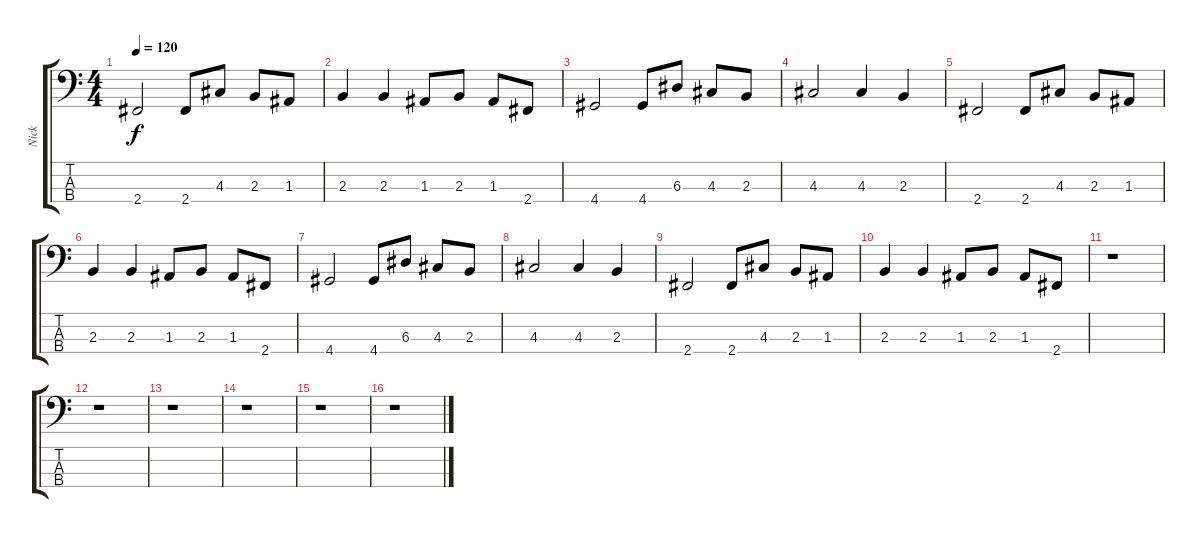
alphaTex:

\track ("Nick" "Nick") {instrument electricbassfinger}
\staff {score tabs}
\tuning (G2 D2 A1 E1) {hide}
\ts (4 4)
\tempo 120
\clef f4
\ks c
2.4.2{dy f} 2.4.8 4.3.8 2.3.8 1.3.8 |
2.3.4 2.3.4 1.3.8 2.3.8 1.3.8 2.4.8 |
4.4.2 4.4.8 6.3.8 4.3.8 2.3.8 |
4.3.2 4.3.4 2.3.4 |
2.4.2 2.4.8 4.3.8 2.3.8 1.3.8 |
2.3.4 2.3.4 1.3.8 2.3.8 1.3.8 2.4.8 |
4.4.2 4.4.8 6.3.8 4.3.8 2.3.8 |
4.3.2 4.3.4 2.3.4 |
2.4.2 2.4.8 4.3.8 2.3.8 1.3.8 |
2.3.4 2.3.4 1.3.8 2.3.8 1.3.8 2.4.8 |
r.1 |
r.1 |
r.1 |
r.1 |
r.1 |
r.1
